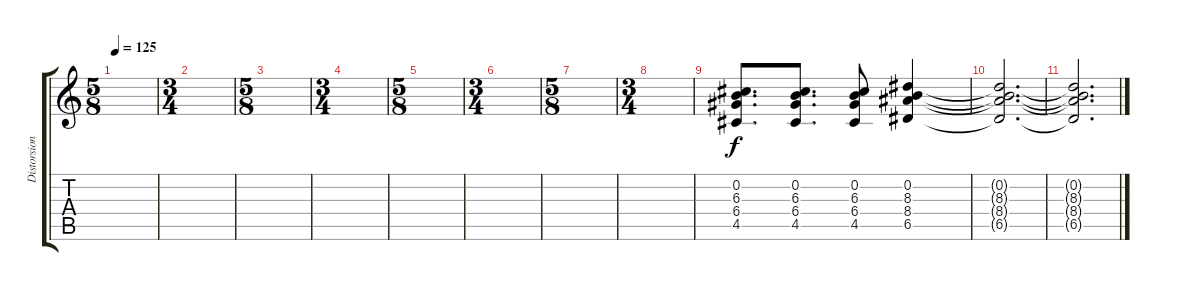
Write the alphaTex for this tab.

\track ("Distorsion Guitar" "Distorsion") {instrument overdrivenguitar}
\staff {score tabs}
\tuning (E4 B3 G3 D3 A2 E2) {hide}
\ts (5 8)
\tempo 125
\clef g2
\ks c
|
\ts (3 4)
|
\ts (5 8)
|
\ts (3 4)
|
\ts (5 8)
|
\ts (3 4)
|
\ts (5 8)
|
\ts (3 4)
|
(0.2 6.3 6.4 4.5).8{d volume 9 instrument overdrivenguitar} (0.2 6.3 6.4 4.5).8{d} (0.2 6.3 6.4 4.5).8 (0.2 8.3 8.4 6.5).4 |
(0.2{t} 8.3{t} 8.4{t} 6.5{t}).2{d} |
(0.2{t} 8.3{t} 8.4{t} 6.5{t}).2{d}
